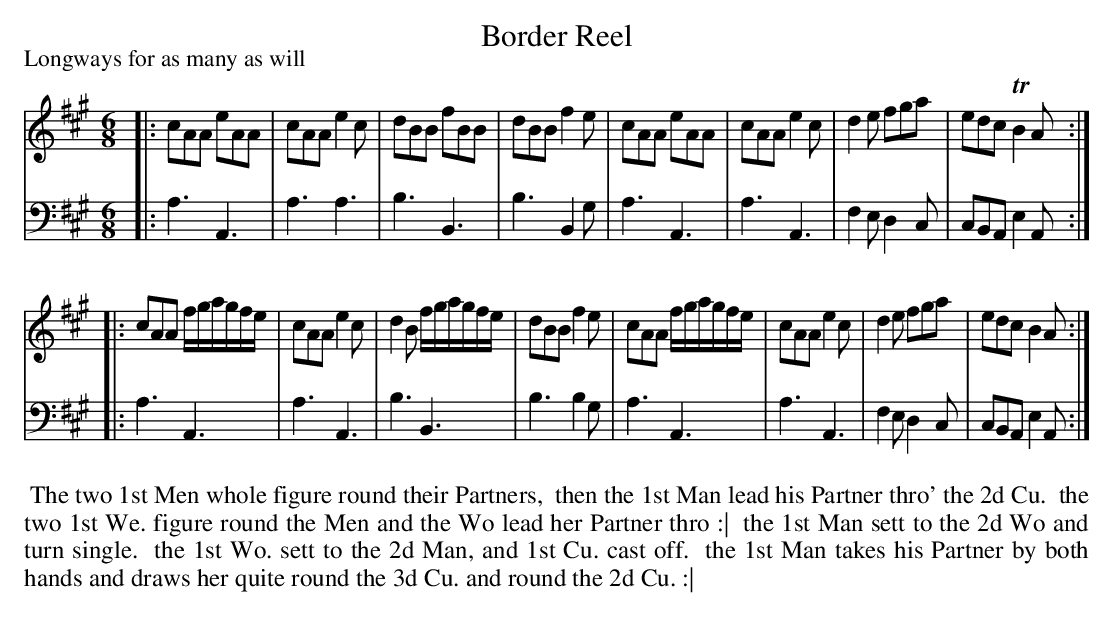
X:1
T: Border Reel
P: Longways for as many as will
M: 6/8
L: 1/8
K: A
V: 1
|:\
cAA eAA | cAA e2c | dBB fBB | dBB f2e |\
cAA eAA | cAA e2c | d2e fga | edc TB2A :|
|:\
cAA f/g/a/g/f/e/ | cAA e2c | d2B f/g/a/g/f/e/ | dBB f2e |\
cAA f/g/a/g/f/e/ | cAA e2c | d2e fga | edc B2A :|
V: 2 clef=bass middle=d
|:\
a3 A3 | a3 a3 | b3 B3 | b3 B2g |\
a3 A3 | a3 A3 | f2e d2c | cBA e2A :|
|:\
a3 A3 | a3 A3 | b3 B3 | b3 b2g |\
a3 A3 | a3 A3 | f2e d2c | cBA e2A :|
